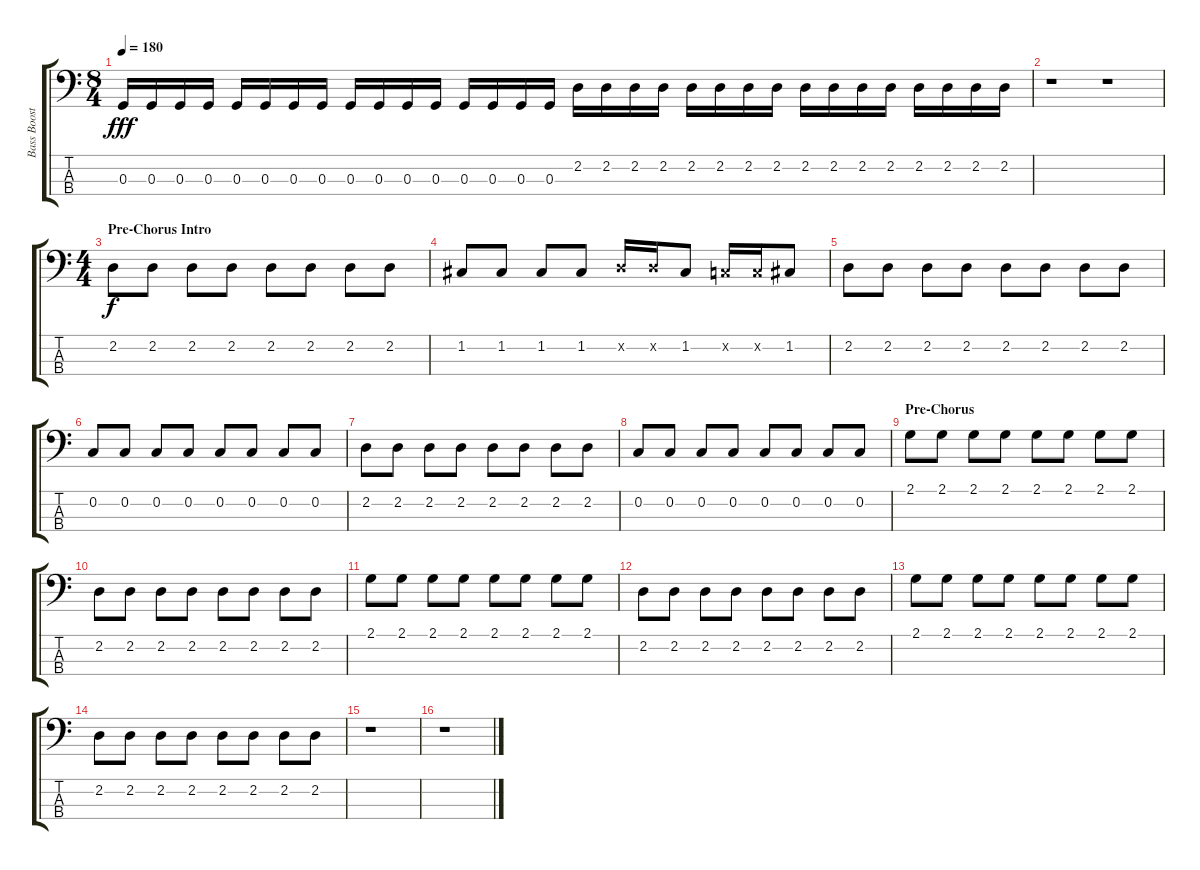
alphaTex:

\track ("Bass Boost 2" "Bass Boost") {instrument electricbassfinger}
\staff {score tabs}
\tuning (F2 C2 G1 D1) {hide}
\ts (8 4)
\tempo 180
\clef f4
\ks c
0.3.16{dy fff} 0.3.16 0.3.16 0.3.16 0.3.16 0.3.16 0.3.16 0.3.16 0.3.16 0.3.16 0.3.16 0.3.16 0.3.16 0.3.16 0.3.16 0.3.16 2.2.16 2.2.16 2.2.16 2.2.16 2.2.16 2.2.16 2.2.16 2.2.16 2.2.16 2.2.16 2.2.16 2.2.16 2.2.16 2.2.16 2.2.16 2.2.16 |
r.1 r.1 |
\ts (4 4)
\section ("" "Pre-Chorus Intro")
2.2.8{dy f} 2.2.8 2.2.8 2.2.8 2.2.8 2.2.8 2.2.8 2.2.8 |
1.2.8 1.2.8 1.2.8 1.2.8 2.2{x}.16 2.2{x}.16 1.2.8 0.2{x}.16 0.2{x}.16 1.2.8 |
2.2.8 2.2.8 2.2.8 2.2.8 2.2.8 2.2.8 2.2.8 2.2.8 |
0.2.8 0.2.8 0.2.8 0.2.8 0.2.8 0.2.8 0.2.8 0.2.8 |
2.2.8 2.2.8 2.2.8 2.2.8 2.2.8 2.2.8 2.2.8 2.2.8 |
0.2.8 0.2.8 0.2.8 0.2.8 0.2.8 0.2.8 0.2.8 0.2.8 |
\section ("" "Pre-Chorus")
2.1.8 2.1.8 2.1.8 2.1.8 2.1.8 2.1.8 2.1.8 2.1.8 |
2.2.8 2.2.8 2.2.8 2.2.8 2.2.8 2.2.8 2.2.8 2.2.8 |
2.1.8 2.1.8 2.1.8 2.1.8 2.1.8 2.1.8 2.1.8 2.1.8 |
2.2.8 2.2.8 2.2.8 2.2.8 2.2.8 2.2.8 2.2.8 2.2.8 |
2.1.8 2.1.8 2.1.8 2.1.8 2.1.8 2.1.8 2.1.8 2.1.8 |
2.2.8 2.2.8 2.2.8 2.2.8 2.2.8 2.2.8 2.2.8 2.2.8 |
r.1 |
r.1
